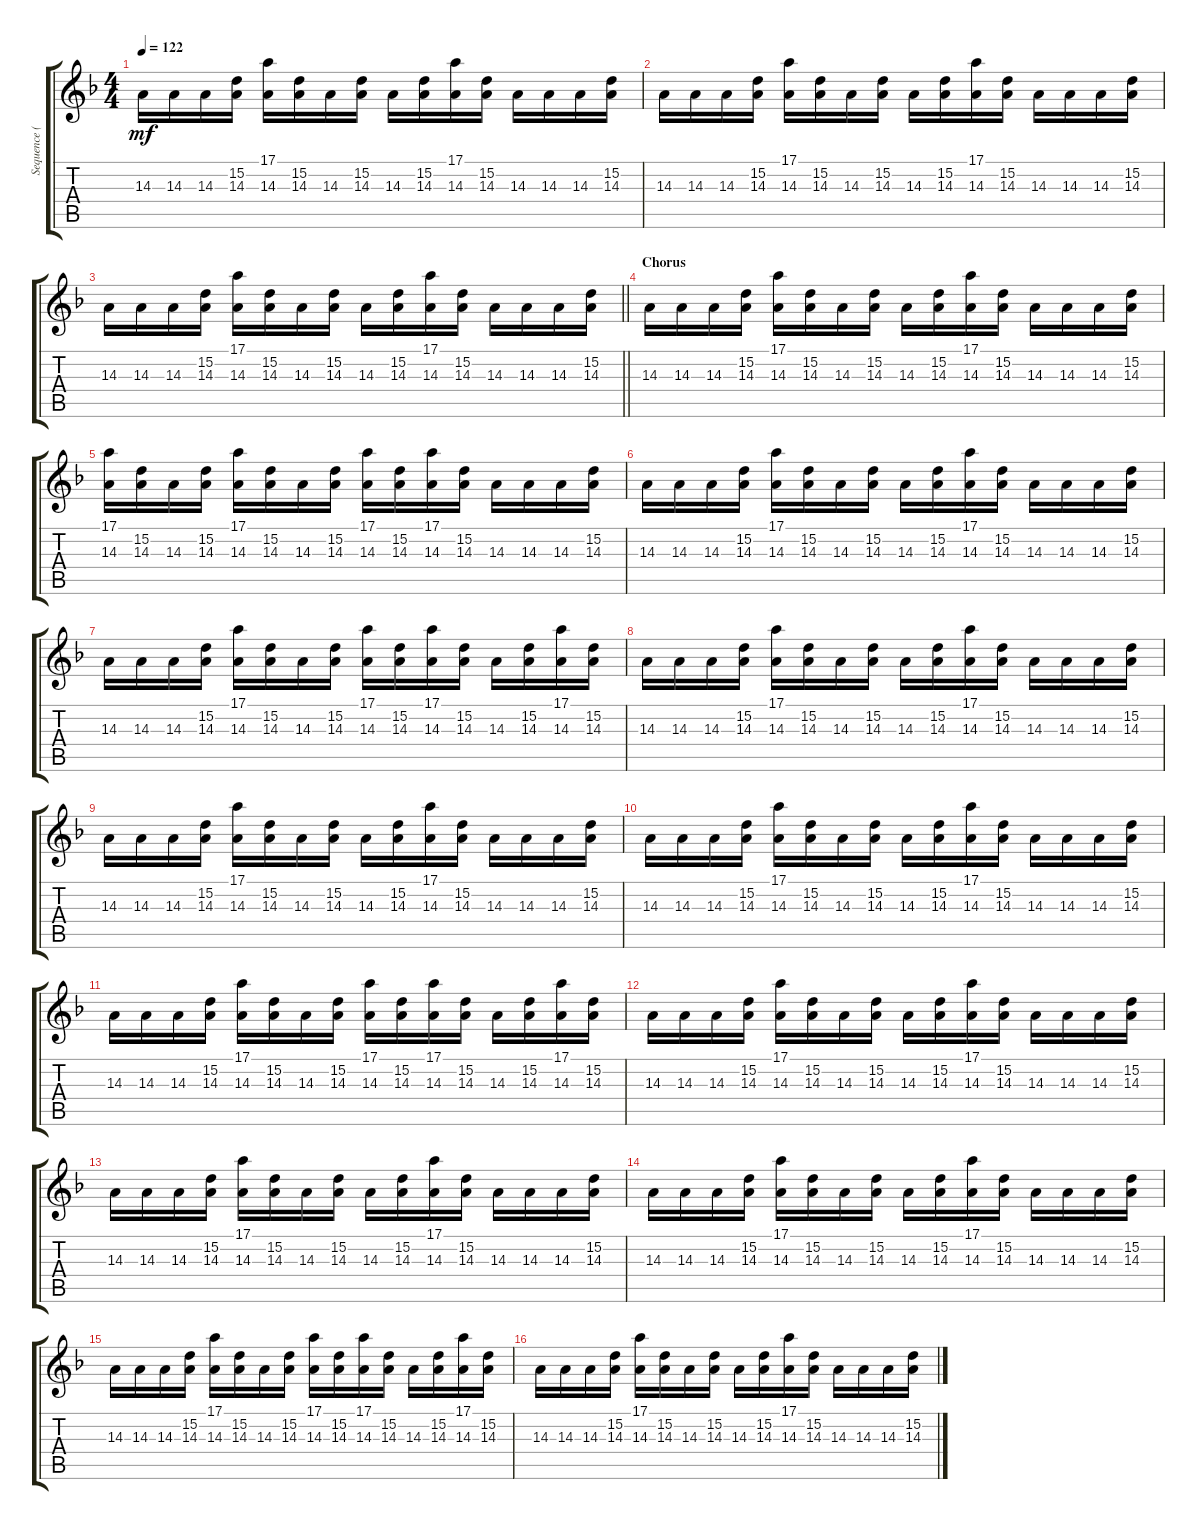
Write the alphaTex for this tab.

\track ("Sequence (Gillian Gilbert)" "Sequence (") {instrument pad3polysynth}
\staff {score tabs}
\tuning (E4 B3 G3 D3 A2 E2) {hide}
\ts (4 4)
\tempo 122
\clef g2
\ks f
14.3.16{dy mf} 14.3.16 14.3.16 (15.2 14.3).16 (17.1 14.3).16 (15.2 14.3).16 14.3.16 (15.2 14.3).16 14.3.16 (15.2 14.3).16 (17.1 14.3).16 (15.2 14.3).16 14.3.16 14.3.16 14.3.16 (15.2 14.3).16 |
14.3.16 14.3.16 14.3.16 (15.2 14.3).16 (17.1 14.3).16 (15.2 14.3).16 14.3.16 (15.2 14.3).16 14.3.16 (15.2 14.3).16 (17.1 14.3).16 (15.2 14.3).16 14.3.16 14.3.16 14.3.16 (15.2 14.3).16 |
\barLineRight lightlight
14.3.16 14.3.16 14.3.16 (15.2 14.3).16 (17.1 14.3).16 (15.2 14.3).16 14.3.16 (15.2 14.3).16 14.3.16 (15.2 14.3).16 (17.1 14.3).16 (15.2 14.3).16 14.3.16 14.3.16 14.3.16 (15.2 14.3).16 |
\section ("" "Chorus")
14.3.16 14.3.16 14.3.16 (15.2 14.3).16 (17.1 14.3).16 (15.2 14.3).16 14.3.16 (15.2 14.3).16 14.3.16 (15.2 14.3).16 (17.1 14.3).16 (15.2 14.3).16 14.3.16 14.3.16 14.3.16 (15.2 14.3).16 |
(17.1 14.3).16 (15.2 14.3).16 14.3.16 (15.2 14.3).16 (17.1 14.3).16 (15.2 14.3).16 14.3.16 (15.2 14.3).16 (17.1 14.3).16 (15.2 14.3).16 (17.1 14.3).16 (15.2 14.3).16 14.3.16 14.3.16 14.3.16 (15.2 14.3).16 |
14.3.16 14.3.16 14.3.16 (15.2 14.3).16 (17.1 14.3).16 (15.2 14.3).16 14.3.16 (15.2 14.3).16 14.3.16 (15.2 14.3).16 (17.1 14.3).16 (15.2 14.3).16 14.3.16 14.3.16 14.3.16 (15.2 14.3).16 |
14.3.16 14.3.16 14.3.16 (15.2 14.3).16 (17.1 14.3).16 (15.2 14.3).16 14.3.16 (15.2 14.3).16 (17.1 14.3).16 (15.2 14.3).16 (17.1 14.3).16 (15.2 14.3).16 14.3.16 (15.2 14.3).16 (17.1 14.3).16 (15.2 14.3).16 |
14.3.16 14.3.16 14.3.16 (15.2 14.3).16 (17.1 14.3).16 (15.2 14.3).16 14.3.16 (15.2 14.3).16 14.3.16 (15.2 14.3).16 (17.1 14.3).16 (15.2 14.3).16 14.3.16 14.3.16 14.3.16 (15.2 14.3).16 |
14.3.16 14.3.16 14.3.16 (15.2 14.3).16 (17.1 14.3).16 (15.2 14.3).16 14.3.16 (15.2 14.3).16 14.3.16 (15.2 14.3).16 (17.1 14.3).16 (15.2 14.3).16 14.3.16 14.3.16 14.3.16 (15.2 14.3).16 |
14.3.16 14.3.16 14.3.16 (15.2 14.3).16 (17.1 14.3).16 (15.2 14.3).16 14.3.16 (15.2 14.3).16 14.3.16 (15.2 14.3).16 (17.1 14.3).16 (15.2 14.3).16 14.3.16 14.3.16 14.3.16 (15.2 14.3).16 |
14.3.16 14.3.16 14.3.16 (15.2 14.3).16 (17.1 14.3).16 (15.2 14.3).16 14.3.16 (15.2 14.3).16 (17.1 14.3).16 (15.2 14.3).16 (17.1 14.3).16 (15.2 14.3).16 14.3.16 (15.2 14.3).16 (17.1 14.3).16 (15.2 14.3).16 |
14.3.16 14.3.16 14.3.16 (15.2 14.3).16 (17.1 14.3).16 (15.2 14.3).16 14.3.16 (15.2 14.3).16 14.3.16 (15.2 14.3).16 (17.1 14.3).16 (15.2 14.3).16 14.3.16 14.3.16 14.3.16 (15.2 14.3).16 |
14.3.16 14.3.16 14.3.16 (15.2 14.3).16 (17.1 14.3).16 (15.2 14.3).16 14.3.16 (15.2 14.3).16 14.3.16 (15.2 14.3).16 (17.1 14.3).16 (15.2 14.3).16 14.3.16 14.3.16 14.3.16 (15.2 14.3).16 |
14.3.16 14.3.16 14.3.16 (15.2 14.3).16 (17.1 14.3).16 (15.2 14.3).16 14.3.16 (15.2 14.3).16 14.3.16 (15.2 14.3).16 (17.1 14.3).16 (15.2 14.3).16 14.3.16 14.3.16 14.3.16 (15.2 14.3).16 |
14.3.16 14.3.16 14.3.16 (15.2 14.3).16 (17.1 14.3).16 (15.2 14.3).16 14.3.16 (15.2 14.3).16 (17.1 14.3).16 (15.2 14.3).16 (17.1 14.3).16 (15.2 14.3).16 14.3.16 (15.2 14.3).16 (17.1 14.3).16 (15.2 14.3).16 |
14.3.16 14.3.16 14.3.16 (15.2 14.3).16 (17.1 14.3).16 (15.2 14.3).16 14.3.16 (15.2 14.3).16 14.3.16 (15.2 14.3).16 (17.1 14.3).16 (15.2 14.3).16 14.3.16 14.3.16 14.3.16 (15.2 14.3).16
